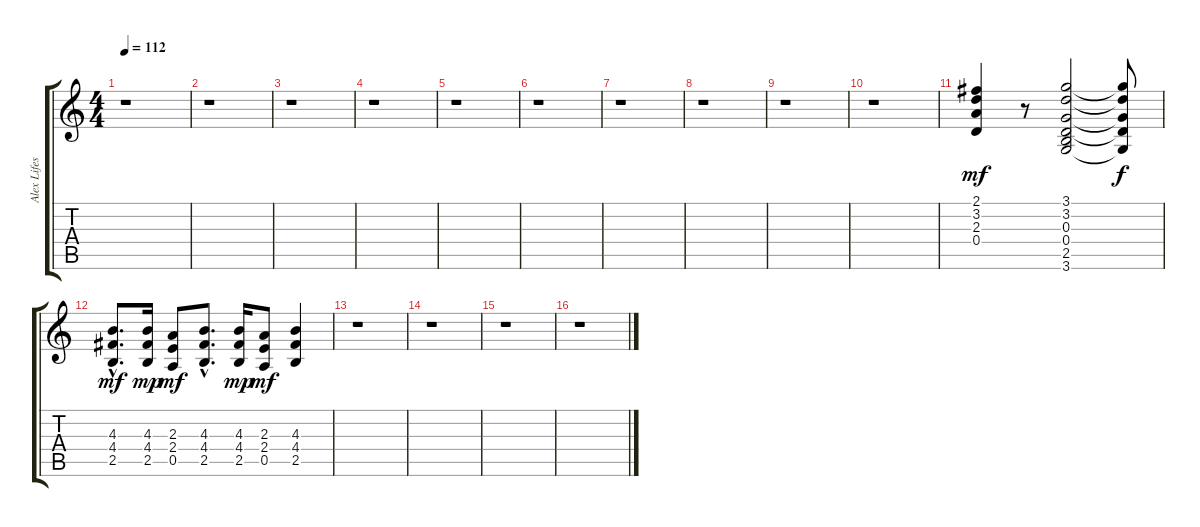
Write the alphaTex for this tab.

\track ("Alex Lifeson" "Alex Lifes") {instrument overdrivenguitar}
\staff {score tabs}
\tuning (E4 B3 G3 D3 A2 E2) {hide}
\ts (4 4)
\tempo 112
\clef g2
\ks c
r.1{dy mp} |
r.1 |
r.1 |
r.1 |
r.1 |
r.1 |
r.1 |
r.1 |
r.1 |
r.1 |
(2.1 3.2 2.3 0.4).4{dy mf} r.8 (3.1 3.2 0.3 0.4 2.5 3.6).2 (3.1{t} 3.2{t} 0.3{t} 0.4{t} 3.6{t}).8{dy f} |
(4.3{hac} 4.4{hac} 2.5{hac}).8{d dy mf} (4.3 4.4 2.5).16{dy mp} (2.3 2.4 0.5).8{dy mf} (4.3{hac} 4.4{hac} 2.5{hac}).8{d} (4.3 4.4 2.5).16{dy mp} (2.3 2.4 0.5).8{dy mf} (4.3 4.4 2.5).4 |
r.1 |
r.1 |
r.1 |
r.1
